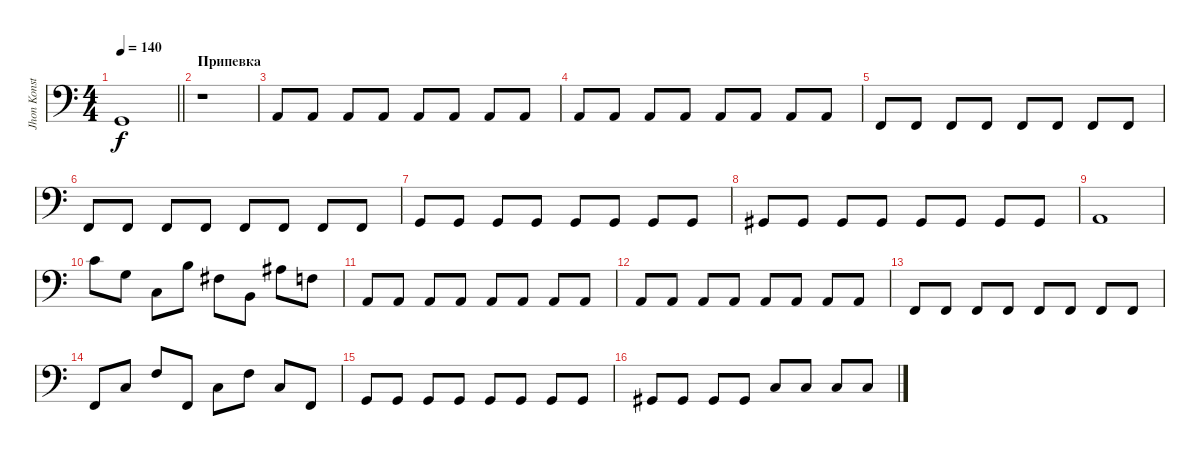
\track ("Jhon Konstantine" "Jhon Konst") {instrument acousticguitarsteel}
\staff {score}
\tuning (G2 D2 A1 E1) {hide}
\ts (4 4)
\tempo 140
\clef f4
\barLineRight lightlight
\ks c
3.4.1{dy f} |
\section ("" "Припевка")
r.1 |
5.4.8 5.4.8 5.4.8 5.4.8 5.4.8 5.4.8 5.4.8 5.4.8 |
5.4.8 5.4.8 5.4.8 5.4.8 5.4.8 5.4.8 5.4.8 5.4.8 |
1.4.8 1.4.8 1.4.8 1.4.8 1.4.8 1.4.8 1.4.8 1.4.8 |
1.4.8 1.4.8 1.4.8 1.4.8 1.4.8 1.4.8 1.4.8 1.4.8 |
3.4.8 3.4.8 3.4.8 3.4.8 3.4.8 3.4.8 3.4.8 3.4.8 |
4.4.8 4.4.8 4.4.8 4.4.8 4.4.8 4.4.8 4.4.8 4.4.8 |
5.4.1 |
10.2.8 10.3.8 8.4.8 9.2.8 9.3.8 7.4.8 8.2.8 8.3.8 |
5.4.8 5.4.8 5.4.8 5.4.8 5.4.8 5.4.8 5.4.8 5.4.8 |
5.4.8 5.4.8 5.4.8 5.4.8 5.4.8 5.4.8 5.4.8 5.4.8 |
1.4.8 1.4.8 1.4.8 1.4.8 1.4.8 1.4.8 1.4.8 1.4.8 |
1.4.8 3.3.8 3.2.8 1.4.8 3.3.8 3.2.8 3.3.8 1.4.8 |
3.4.8 3.4.8 3.4.8 3.4.8 3.4.8 3.4.8 3.4.8 3.4.8 |
4.4.8 4.4.8 4.4.8 4.4.8 8.4.8 8.4.8 8.4.8 8.4.8
